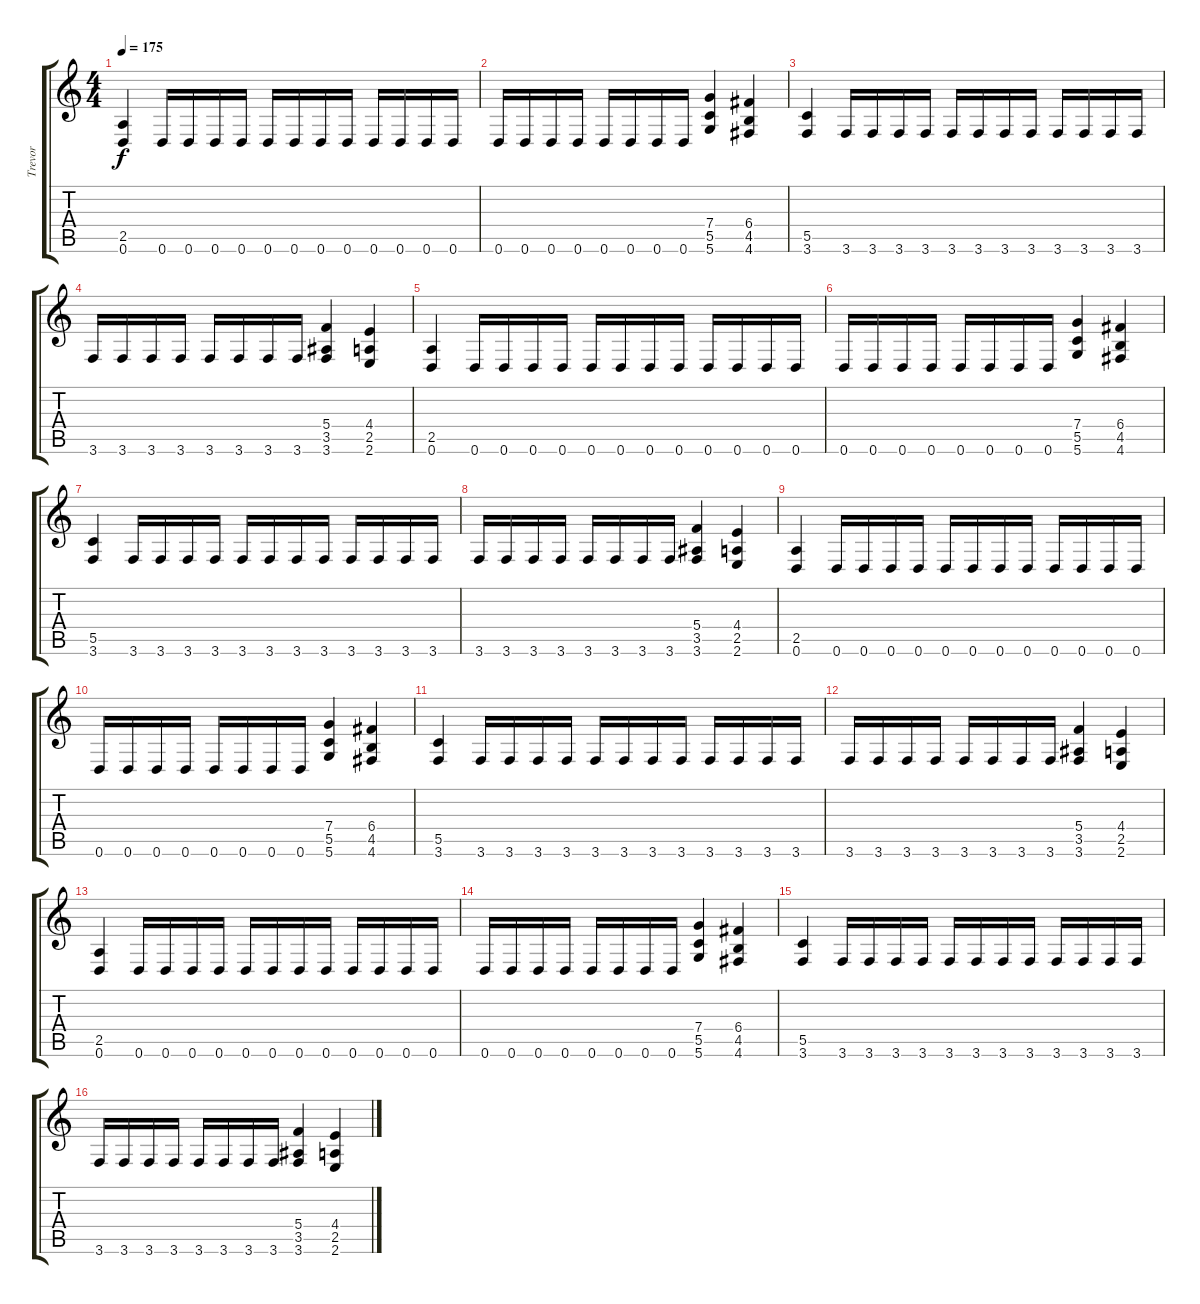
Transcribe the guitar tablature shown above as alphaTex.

\track ("Trevor" "Trevor") {instrument overdrivenguitar}
\staff {score tabs}
\tuning (D4 A3 F3 C3 G2 D2) {hide}
\ts (4 4)
\tempo 175
\clef g2
\ks c
(2.5 0.6).4{dy f} 0.6.16 0.6.16 0.6.16 0.6.16 0.6.16 0.6.16 0.6.16 0.6.16 0.6.16 0.6.16 0.6.16 0.6.16 |
0.6.16 0.6.16 0.6.16 0.6.16 0.6.16 0.6.16 0.6.16 0.6.16 (7.4 5.5 5.6).4 (6.4 4.5 4.6).4 |
(5.5 3.6).4 3.6.16 3.6.16 3.6.16 3.6.16 3.6.16 3.6.16 3.6.16 3.6.16 3.6.16 3.6.16 3.6.16 3.6.16 |
3.6.16 3.6.16 3.6.16 3.6.16 3.6.16 3.6.16 3.6.16 3.6.16 (5.4 3.5 3.6).4 (4.4 2.5 2.6).4 |
(2.5 0.6).4 0.6.16 0.6.16 0.6.16 0.6.16 0.6.16 0.6.16 0.6.16 0.6.16 0.6.16 0.6.16 0.6.16 0.6.16 |
0.6.16 0.6.16 0.6.16 0.6.16 0.6.16 0.6.16 0.6.16 0.6.16 (7.4 5.5 5.6).4 (6.4 4.5 4.6).4 |
(5.5 3.6).4 3.6.16 3.6.16 3.6.16 3.6.16 3.6.16 3.6.16 3.6.16 3.6.16 3.6.16 3.6.16 3.6.16 3.6.16 |
3.6.16 3.6.16 3.6.16 3.6.16 3.6.16 3.6.16 3.6.16 3.6.16 (5.4 3.5 3.6).4 (4.4 2.5 2.6).4 |
(2.5 0.6).4 0.6.16 0.6.16 0.6.16 0.6.16 0.6.16 0.6.16 0.6.16 0.6.16 0.6.16 0.6.16 0.6.16 0.6.16 |
0.6.16 0.6.16 0.6.16 0.6.16 0.6.16 0.6.16 0.6.16 0.6.16 (7.4 5.5 5.6).4 (6.4 4.5 4.6).4 |
(5.5 3.6).4 3.6.16 3.6.16 3.6.16 3.6.16 3.6.16 3.6.16 3.6.16 3.6.16 3.6.16 3.6.16 3.6.16 3.6.16 |
3.6.16 3.6.16 3.6.16 3.6.16 3.6.16 3.6.16 3.6.16 3.6.16 (5.4 3.5 3.6).4 (4.4 2.5 2.6).4 |
(2.5 0.6).4 0.6.16 0.6.16 0.6.16 0.6.16 0.6.16 0.6.16 0.6.16 0.6.16 0.6.16 0.6.16 0.6.16 0.6.16 |
0.6.16 0.6.16 0.6.16 0.6.16 0.6.16 0.6.16 0.6.16 0.6.16 (7.4 5.5 5.6).4 (6.4 4.5 4.6).4 |
(5.5 3.6).4 3.6.16 3.6.16 3.6.16 3.6.16 3.6.16 3.6.16 3.6.16 3.6.16 3.6.16 3.6.16 3.6.16 3.6.16 |
3.6.16 3.6.16 3.6.16 3.6.16 3.6.16 3.6.16 3.6.16 3.6.16 (5.4 3.5 3.6).4 (4.4 2.5 2.6).4
